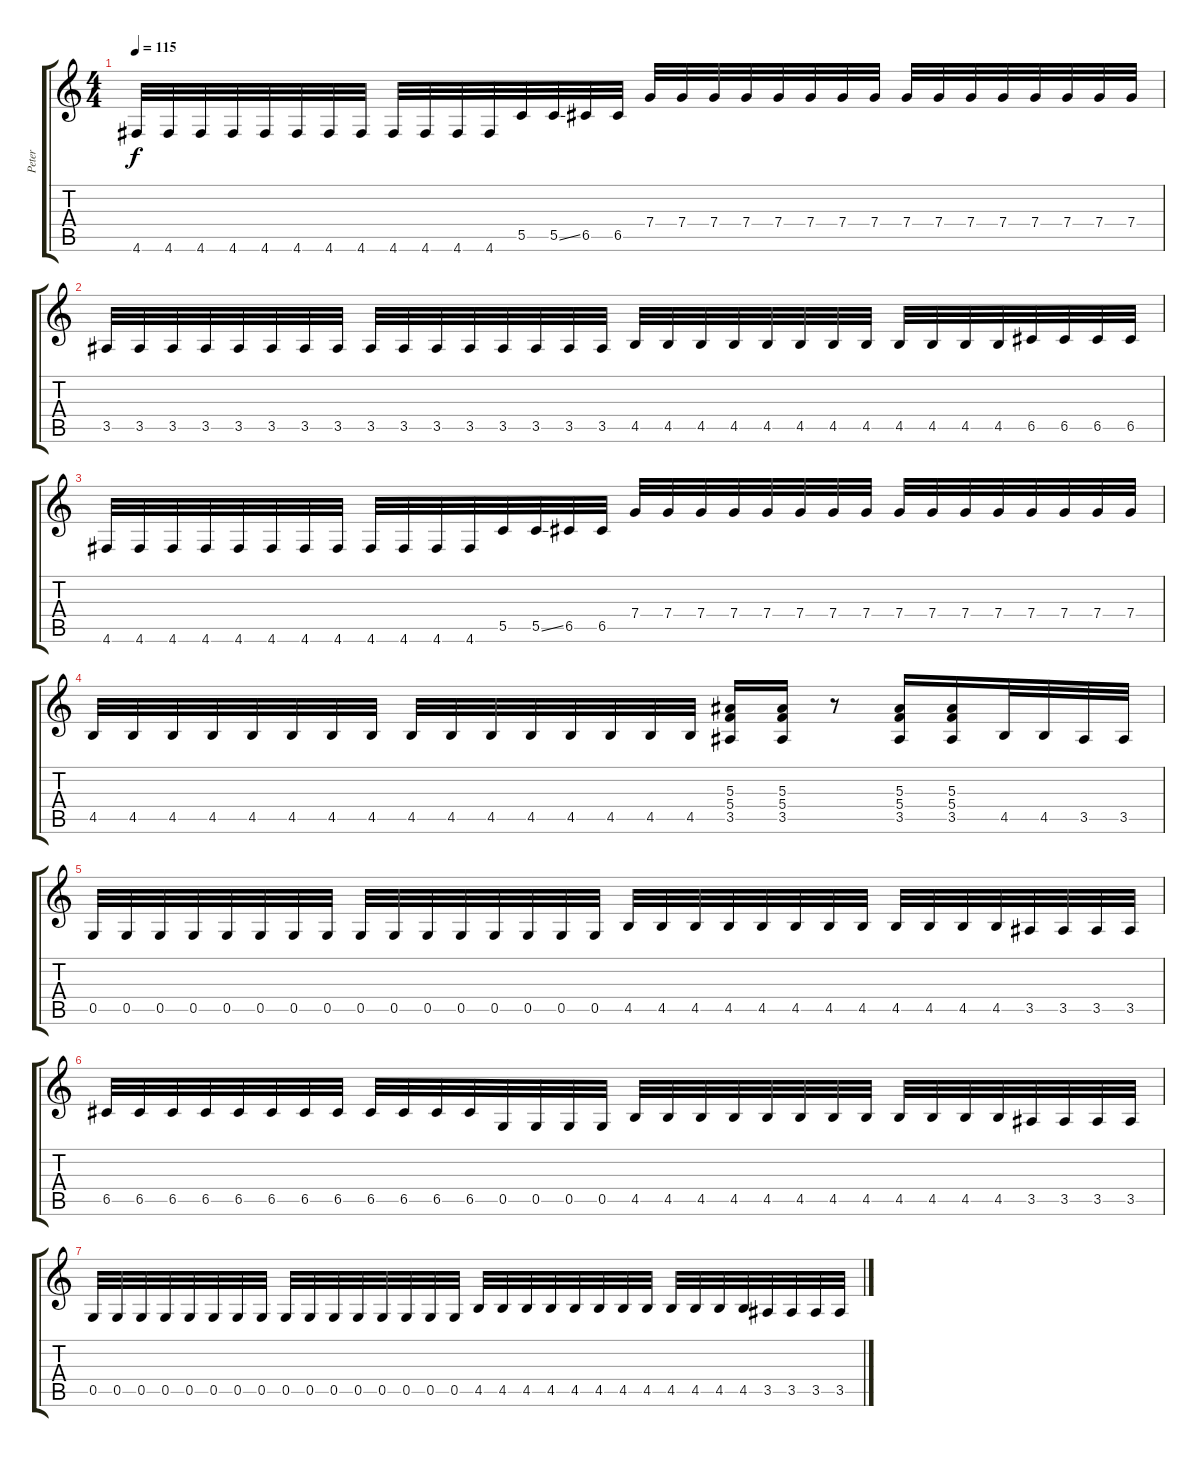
\track ("Peter" "Peter") {instrument overdrivenguitar}
\staff {score tabs}
\tuning (D4 A3 F3 C3 G2 D2) {hide}
\ts (4 4)
\tempo 115
\clef g2
\ks c
4.6.32{dy f} 4.6.32 4.6.32 4.6.32 4.6.32 4.6.32 4.6.32 4.6.32 4.6.32 4.6.32 4.6.32 4.6.32 5.5.32 5.5{ss}.32 6.5.32 6.5.32 7.4.32 7.4.32 7.4.32 7.4.32 7.4.32 7.4.32 7.4.32 7.4.32 7.4.32 7.4.32 7.4.32 7.4.32 7.4.32 7.4.32 7.4.32 7.4.32 |
3.5.32 3.5.32 3.5.32 3.5.32 3.5.32 3.5.32 3.5.32 3.5.32 3.5.32 3.5.32 3.5.32 3.5.32 3.5.32 3.5.32 3.5.32 3.5.32 4.5.32 4.5.32 4.5.32 4.5.32 4.5.32 4.5.32 4.5.32 4.5.32 4.5.32 4.5.32 4.5.32 4.5.32 6.5.32 6.5.32 6.5.32 6.5.32 |
4.6.32 4.6.32 4.6.32 4.6.32 4.6.32 4.6.32 4.6.32 4.6.32 4.6.32 4.6.32 4.6.32 4.6.32 5.5.32 5.5{ss}.32 6.5.32 6.5.32 7.4.32 7.4.32 7.4.32 7.4.32 7.4.32 7.4.32 7.4.32 7.4.32 7.4.32 7.4.32 7.4.32 7.4.32 7.4.32 7.4.32 7.4.32 7.4.32 |
4.5.32 4.5.32 4.5.32 4.5.32 4.5.32 4.5.32 4.5.32 4.5.32 4.5.32 4.5.32 4.5.32 4.5.32 4.5.32 4.5.32 4.5.32 4.5.32 (5.3 5.4 3.5).16 (5.3 5.4 3.5).16 r.8 (5.3 5.4 3.5).16 (5.3 5.4 3.5).16 4.5.32 4.5.32 3.5.32 3.5.32 |
0.5.32 0.5.32 0.5.32 0.5.32 0.5.32 0.5.32 0.5.32 0.5.32 0.5.32 0.5.32 0.5.32 0.5.32 0.5.32 0.5.32 0.5.32 0.5.32 4.5.32 4.5.32 4.5.32 4.5.32 4.5.32 4.5.32 4.5.32 4.5.32 4.5.32 4.5.32 4.5.32 4.5.32 3.5.32 3.5.32 3.5.32 3.5.32 |
6.5.32 6.5.32 6.5.32 6.5.32 6.5.32 6.5.32 6.5.32 6.5.32 6.5.32 6.5.32 6.5.32 6.5.32 0.5.32 0.5.32 0.5.32 0.5.32 4.5.32 4.5.32 4.5.32 4.5.32 4.5.32 4.5.32 4.5.32 4.5.32 4.5.32 4.5.32 4.5.32 4.5.32 3.5.32 3.5.32 3.5.32 3.5.32 |
0.5.32 0.5.32 0.5.32 0.5.32 0.5.32 0.5.32 0.5.32 0.5.32 0.5.32 0.5.32 0.5.32 0.5.32 0.5.32 0.5.32 0.5.32 0.5.32 4.5.32 4.5.32 4.5.32 4.5.32 4.5.32 4.5.32 4.5.32 4.5.32 4.5.32 4.5.32 4.5.32 4.5.32 3.5.32 3.5.32 3.5.32 3.5.32
